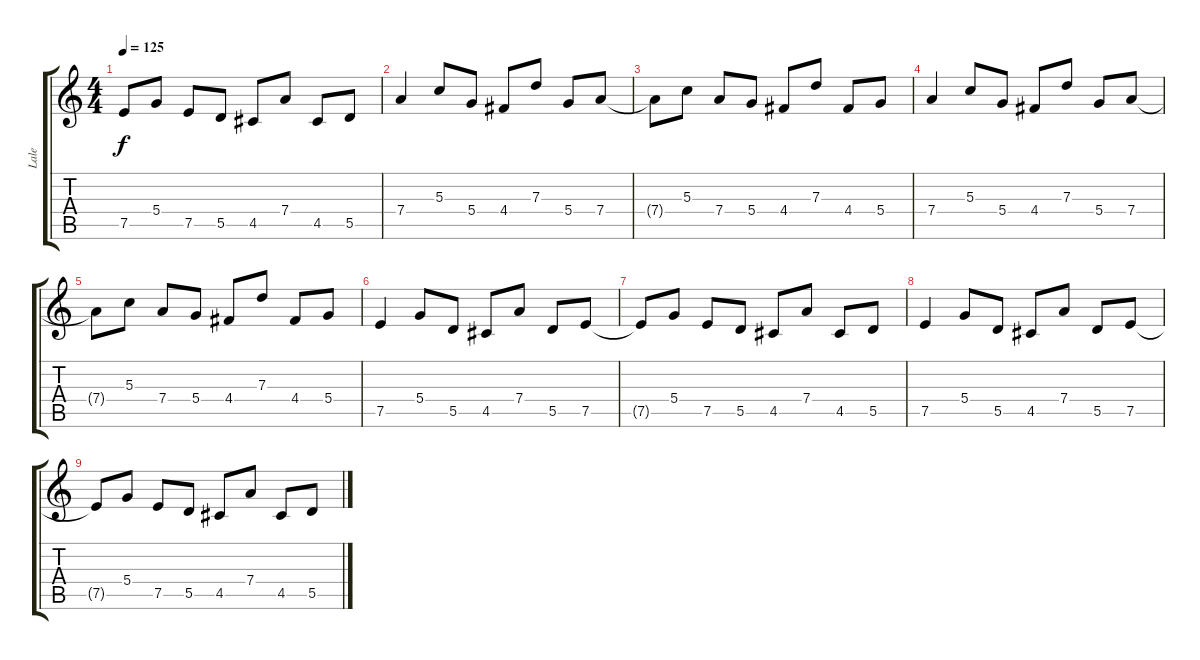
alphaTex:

\track ("Lale" "Lale") {instrument overdrivenguitar}
\staff {score tabs}
\tuning (E4 B3 G3 D3 A2 E2) {hide}
\ts (4 4)
\tempo 125
\clef g2
\ks c
7.5{t}.8{dy f} 5.4.8 7.5.8 5.5.8 4.5.8 7.4.8 4.5.8 5.5.8 |
7.4.4 5.3.8 5.4.8 4.4.8 7.3.8 5.4.8 7.4.8 |
7.4{t}.8 5.3.8 7.4.8 5.4.8 4.4.8 7.3.8 4.4.8 5.4.8 |
7.4.4 5.3.8 5.4.8 4.4.8 7.3.8 5.4.8 7.4.8 |
7.4{t}.8 5.3.8 7.4.8 5.4.8 4.4.8 7.3.8 4.4.8 5.4.8 |
7.5.4 5.4.8 5.5.8 4.5.8 7.4.8 5.5.8 7.5.8 |
7.5{t}.8 5.4.8 7.5.8 5.5.8 4.5.8 7.4.8 4.5.8 5.5.8 |
7.5.4 5.4.8 5.5.8 4.5.8 7.4.8 5.5.8 7.5.8 |
7.5{t}.8 5.4.8 7.5.8 5.5.8 4.5.8 7.4.8 4.5.8 5.5.8
